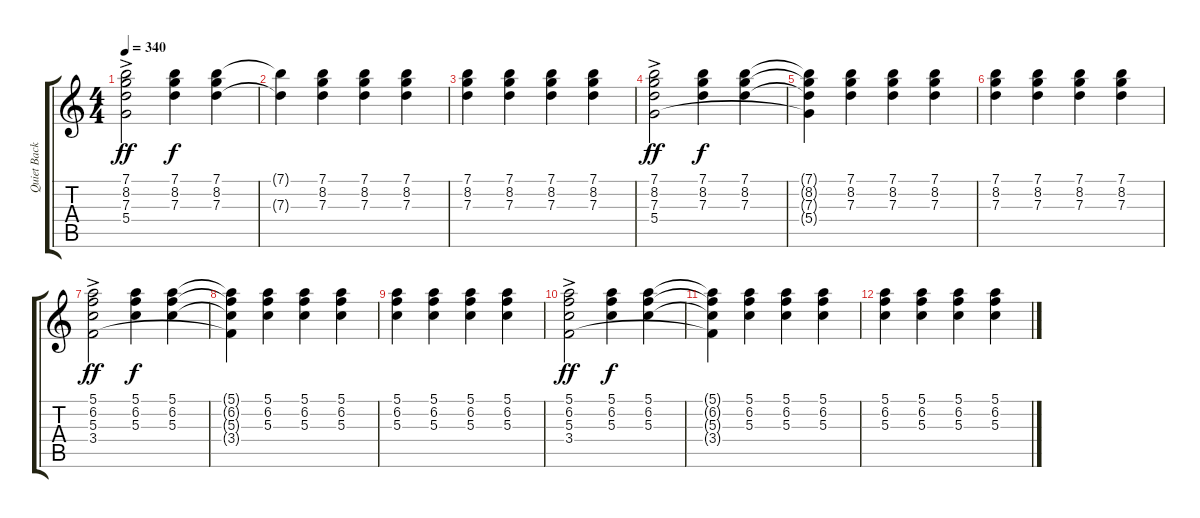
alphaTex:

\track ("Quiet Background Guitar" "Quiet Back") {instrument acousticguitarsteel}
\staff {score tabs}
\tuning (E4 B3 G3 D3 A2 E2) {hide}
\ts (4 4)
\tempo 340
\clef g2
\ks c
(7.1{ac} 8.2 7.3 5.4).2{dy ff} (7.1 8.2 7.3).4{dy f} (7.1 8.2 7.3).4 |
(7.1{t} 7.3{t}).4 (7.1 8.2 7.3).4 (7.1 8.2 7.3).4 (7.1 8.2 7.3).4 |
(7.1 8.2 7.3).4 (7.1 8.2 7.3).4 (7.1 8.2 7.3).4 (7.1 8.2 7.3).4 |
(7.1{ac} 8.2 7.3 5.4).2{dy ff} (7.1 8.2 7.3).4{dy f} (7.1 8.2 7.3).4 |
(7.1{t} 8.2{t} 7.3{t} 5.4{t}).4 (7.1 8.2 7.3).4 (7.1 8.2 7.3).4 (7.1 8.2 7.3).4 |
(7.1 8.2 7.3).4 (7.1 8.2 7.3).4 (7.1 8.2 7.3).4 (7.1 8.2 7.3).4 |
(5.1{ac} 6.2 5.3 3.4).2{dy ff} (5.1 6.2 5.3).4{dy f} (5.1 6.2 5.3).4 |
(5.1{t} 6.2{t} 5.3{t} 3.4{t}).4 (5.1 6.2 5.3).4 (5.1 6.2 5.3).4 (5.1 6.2 5.3).4 |
(5.1 6.2 5.3).4 (5.1 6.2 5.3).4 (5.1 6.2 5.3).4 (5.1 6.2 5.3).4 |
(5.1{ac} 6.2 5.3 3.4).2{dy ff} (5.1 6.2 5.3).4{dy f} (5.1 6.2 5.3).4 |
(5.1{t} 6.2{t} 5.3{t} 3.4{t}).4 (5.1 6.2 5.3).4 (5.1 6.2 5.3).4 (5.1 6.2 5.3).4 |
(5.1 6.2 5.3).4 (5.1 6.2 5.3).4 (5.1 6.2 5.3).4 (5.1 6.2 5.3).4
